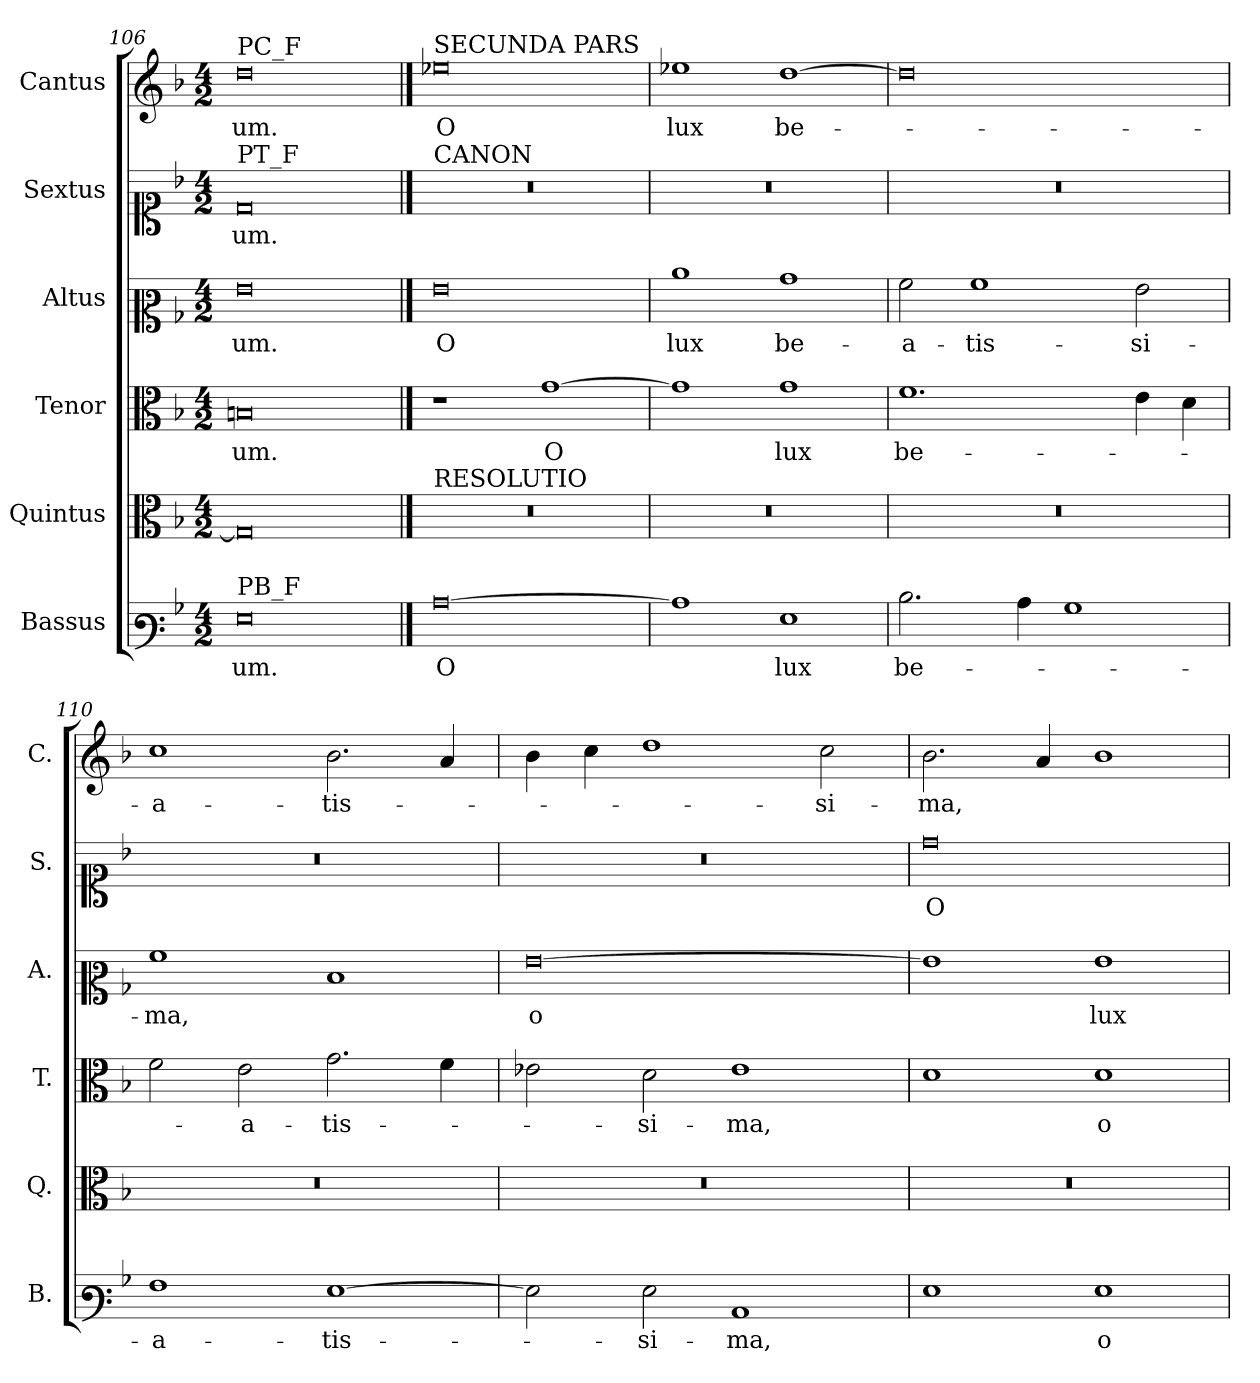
**kern	**text	**kern	**kern	**text	**kern	**text	**kern	**text	**kern	**text
*part6	*part6	*part5	*part4	*part4	*part3	*part3	*part2	*part2	*part1	*part1
*staff6	*staff6	*staff5	*staff4	*staff4	*staff3	*staff3	*staff2	*staff2	*staff1	*staff1
*I"Bassus	*	*I"Quintus	*I"Tenor	*	*I"Altus	*	*I"Sextus	*	*I"Cantus	*
*I'B.	*	*I'Q.	*I'T.	*	*I'A.	*	*I'S.	*	*I'C.	*
*clefF3	*	*clefC3	*clefC3	*	*clefC2	*	*clefC1	*	*clefG2	*
*k[b-]	*	*k[b-]	*k[b-]	*	*k[b-]	*	*k[b-]	*	*k[b-]	*
*M4/2	*	*M4/2	*M4/2	*	*M4/2	*	*M4/2	*	*M4/2	*
=106	=106	=106	=106	=106	=106	=106	=106	=106	=106	=106
!	!	!	!	!	!	!	!	!	!LO:TX:a:t=PC_F	!
!	!	!	!	!	!	!	!LO:TX:a:t=PT_F	!	!	!
!LO:TX:a:t=PB_F	!	!	!	!	!	!	!	!	!	!
0G	-um.	0G]	0Bn	-um.	0g	-um.	0d	-um.	0dd	-um.
==107	==107	==107	==107	==107	==107	==107	==107	==107	==107	==107
!	!	!	!	!	!	!	!	!	!LO:TX:a:t=SECUNDA PARS	!
!	!	!	!	!	!	!	!LO:TX:a:t=CANON	!	!	!
!	!	!LO:TX:a:t=RESOLUTIO	!	!	!	!	!	!	!	!
!	!	!LO:N:vis=1	!	!	!	!	!LO:N:vis=1	!	!	!
[0c	O	0r	1r	.	0g	O	0r	.	0ee-X	O
.	.	.	[1g	O	.	.	.	.	.	.
=108	=108	=108	=108	=108	=108	=108	=108	=108	=108	=108
!	!	!LO:N:vis=1	!	!	!	!	!LO:N:vis=1	!	!	!
1c]	.	0r	1g]	.	1cc	lux	0r	.	1ee-X	lux
1G	lux	.	1g	lux	1b-	be-	.	.	[1dd	be-
=109	=109	=109	=109	=109	=109	=109	=109	=109	=109	=109
!	!	!LO:N:vis=1	!	!	!	!	!LO:N:vis=1	!	!	!
2.d\	be-	0r	1.f	be-	2a\	-a-	0r	.	0dd]	.
.	.	.	.	.	1a	-tis-	.	.	.	.
4c\	.	.	.	.	.	.	.	.	.	.
1B-	.	.	.	.	.	.	.	.	.	.
.	.	.	4e\	.	2g\	-si-	.	.	.	.
.	.	.	4d\	.	.	.	.	.	.	.
=110	=110	=110	=110	=110	=110	=110	=110	=110	=110	=110
!	!	!LO:N:vis=1	!	!	!	!	!LO:N:vis=1	!	!	!
1A	-a-	0r	2f\	.	1a	-ma,	0r	.	1cc	-a-
.	.	.	2e\	-a-	.	.	.	.	.	.
[1G	-tis-	.	2.g\	-tis-	1d	.	.	.	2.b-\	-tis-
.	.	.	4f\	.	.	.	.	.	4a/	.
=111	=111	=111	=111	=111	=111	=111	=111	=111	=111	=111
!	!	!LO:N:vis=1	!	!	!	!	!LO:N:vis=1	!	!	!
2G\]	.	0r	2e-X\	.	[0g	o	0r	.	4b-\	.
.	.	.	.	.	.	.	.	.	4cc\	.
2G\	-si-	.	2d\	-si-	.	.	.	.	1dd	.
1C	-ma,	.	1e-	-ma,	.	.	.	.	.	.
.	.	.	.	.	.	.	.	.	2cc\	-si-
=112	=112	=112	=112	=112	=112	=112	=112	=112	=112	=112
!	!	!LO:N:vis=1	!	!	!	!	!	!	!	!
1G	.	0r	1d	.	1g]	.	0dd	O	2.b-\	-ma,
.	.	.	.	.	.	.	.	.	4a/	.
1G	o	.	1d	o	1g	lux	.	.	1b-	.
=	=	=	=	=	=	=	=	=	=	=
*-	*-	*-	*-	*-	*-	*-	*-	*-	*-	*-
